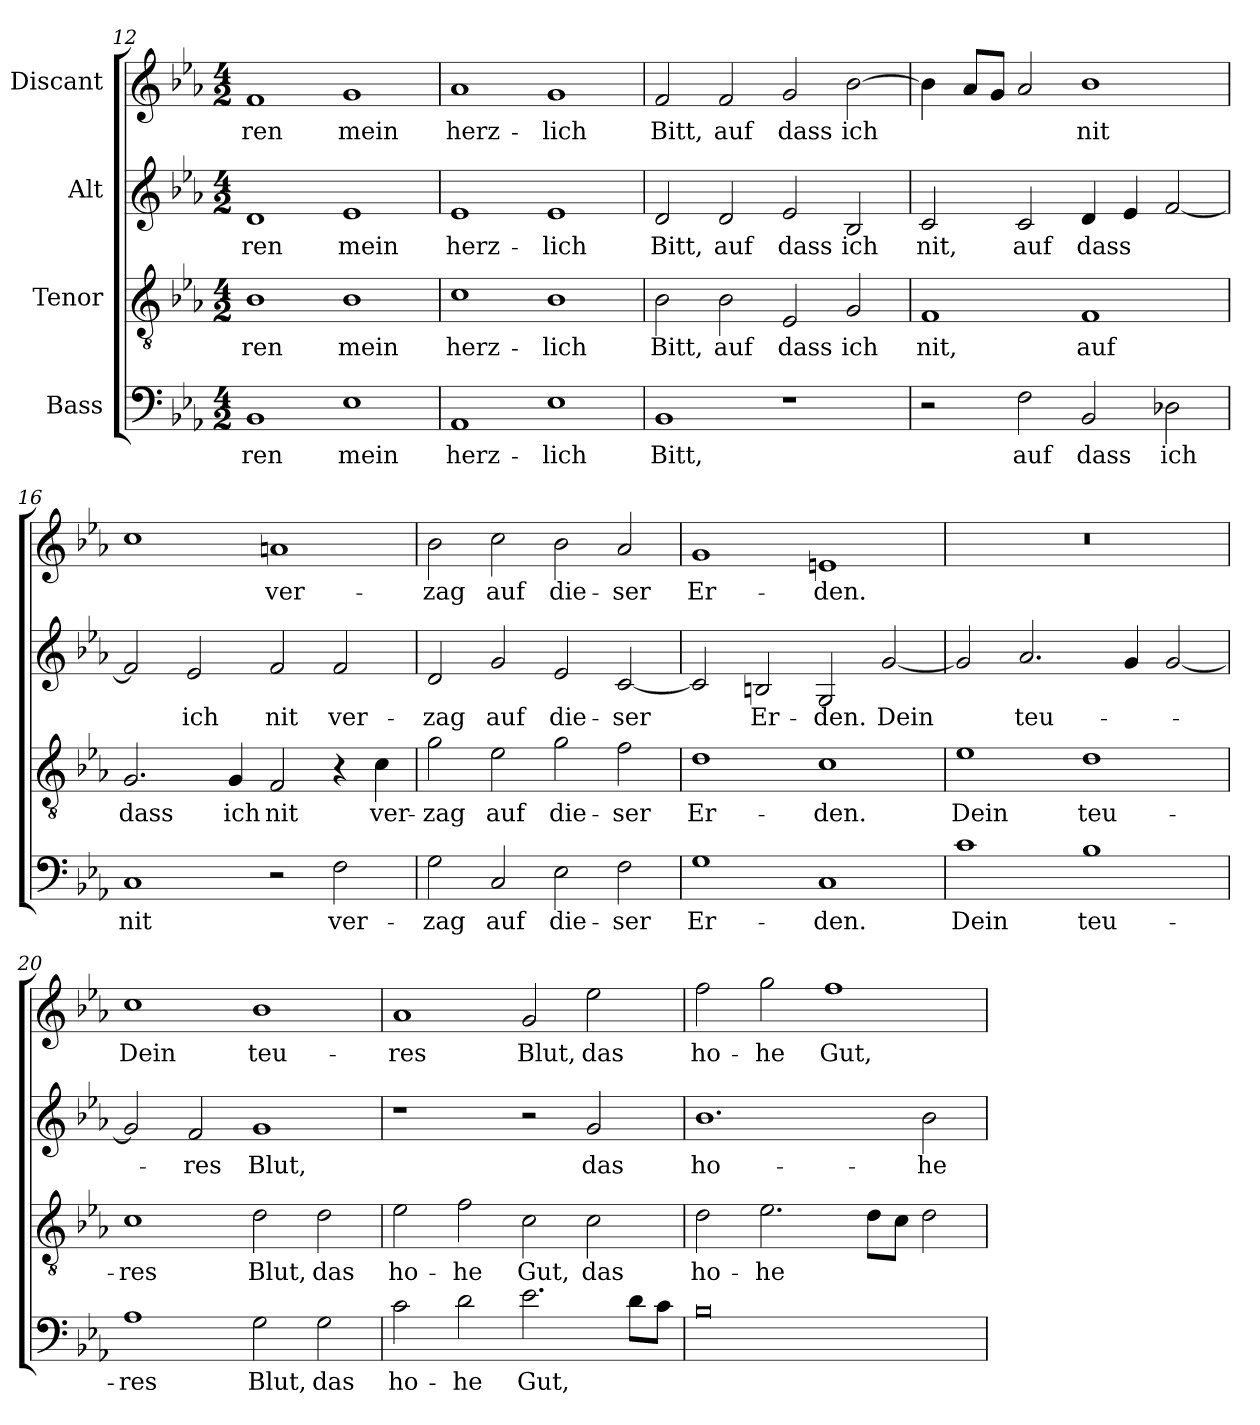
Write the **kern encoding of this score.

**kern	**text	**kern	**text	**kern	**text	**kern	**text
*part4	*part4	*part3	*part3	*part2	*part2	*part1	*part1
*staff4	*staff4	*staff3	*staff3	*staff2	*staff2	*staff1	*staff1
*I"Bass	*	*I"Tenor	*	*I"Alt	*	*I"Discant	*
*clefF4	*	*clefGv2	*	*clefG2	*	*clefG2	*
*k[b-e-a-]	*	*k[b-e-a-]	*	*k[b-e-a-]	*	*k[b-e-a-]	*
*M4/2	*	*M4/2	*	*M4/2	*	*M4/2	*
=12	=12	=12	=12	=12	=12	=12	=12
!	!LO:LY:b	!	!LO:LY:b	!	!LO:LY:b	!	!LO:LY:b
1BB-	-ren	1B-	-ren	1d	-ren	1f	-ren
!	!LO:LY:b	!	!LO:LY:b	!	!LO:LY:b	!	!LO:LY:b
1E-	mein	1B-	mein	1e-	mein	1g	mein
=13	=13	=13	=13	=13	=13	=13	=13
!	!LO:LY:b	!	!LO:LY:b	!	!LO:LY:b	!	!LO:LY:b
1AA-	herz-	1c	herz-	1e-	herz-	1a-	herz-
!	!LO:LY:b	!	!LO:LY:b	!	!LO:LY:b	!	!LO:LY:b
1E-	-lich	1B-	-lich	1e-	-lich	1g	-lich
!!LO:PB:g=z
=14	=14	=14	=14	=14	=14	=14	=14
!	!LO:LY:b	!	!LO:LY:b	!	!LO:LY:b	!	!LO:LY:b
1BB-	Bitt,	2B-\	Bitt,	2d/	Bitt,	2f/	Bitt,
!	!	!	!LO:LY:b	!	!LO:LY:b	!	!LO:LY:b
.	.	2B-\	auf	2d/	auf	2f/	auf
!	!	!	!LO:LY:b	!	!LO:LY:b	!	!LO:LY:b
1r	.	2E-/	dass	2e-/	dass	2g/	dass
!	!	!	!LO:LY:b	!	!LO:LY:b	!	!LO:LY:b
.	.	2G/	ich	2B-/	ich	[2b-\	ich
=15	=15	=15	=15	=15	=15	=15	=15
!	!	!	!LO:LY:b	!	!LO:LY:b	!	!
2r	.	1F	nit,	2c/	nit,	4b-\]	.
.	.	.	.	.	.	8a-/L	.
.	.	.	.	.	.	8g/J	.
!	!LO:LY:b	!	!	!	!LO:LY:b	!	!
2F\	auf	.	.	2c/	auf	2a-/	.
!	!LO:LY:b	!	!LO:LY:b	!	!LO:LY:b	!	!LO:LY:b
2BB-/	dass	1F	auf	4d/	dass	1b-	nit
.	.	.	.	4e-/	.	.	.
!	!LO:LY:b	!	!	!	!	!	!
2D-X\	ich	.	.	[2f/	.	.	.
=16	=16	=16	=16	=16	=16	=16	=16
!	!LO:LY:b	!	!LO:LY:b	!	!	!	!
1C	nit	2.G/	dass	2f/]	.	1cc	.
!	!	!	!	!	!LO:LY:b	!	!
.	.	.	.	2e-/	ich	.	.
!	!	!	!LO:LY:b	!	!	!	!
.	.	4G/	ich	.	.	.	.
!	!	!	!LO:LY:b	!	!LO:LY:b	!	!LO:LY:b
2r	.	2F/	nit	2f/	nit	1an	ver-
!	!LO:LY:b	!	!	!	!LO:LY:b	!	!
2F\	ver-	4r	.	2f/	ver-	.	.
!	!	!	!LO:LY:b	!	!	!	!
.	.	4c\	ver-	.	.	.	.
=17	=17	=17	=17	=17	=17	=17	=17
!	!LO:LY:b	!	!LO:LY:b	!	!LO:LY:b	!	!LO:LY:b
2G\	-zag	2g\	-zag	2d/	-zag	2b-\	-zag
!	!LO:LY:b	!	!LO:LY:b	!	!LO:LY:b	!	!LO:LY:b
2C/	auf	2e-\	auf	2g/	auf	2cc\	auf
!	!LO:LY:b	!	!LO:LY:b	!	!LO:LY:b	!	!LO:LY:b
2E-\	die-	2g\	die-	2e-/	die-	2b-\	die-
!	!LO:LY:b	!	!LO:LY:b	!	!LO:LY:b	!	!LO:LY:b
2F\	-ser	2f\	-ser	[2c/	-ser	2a-/	-ser
!!LO:LB:g=z
=18	=18	=18	=18	=18	=18	=18	=18
!	!LO:LY:b	!	!LO:LY:b	!	!	!	!LO:LY:b
1G	Er-	1d	Er-	2c/]	.	1g	Er-
!	!	!	!	!	!LO:LY:b	!	!
.	.	.	.	2Bn/	Er-	.	.
!	!LO:LY:b	!	!LO:LY:b	!	!LO:LY:b	!	!LO:LY:b
1C	-den.	1c	-den.	2G/	-den.	1en	-den.
!	!	!	!	!	!LO:LY:b	!	!
.	.	.	.	[2g/	Dein	.	.
=19	=19	=19	=19	=19	=19	=19	=19
!	!LO:LY:b	!	!LO:LY:b	!	!	!	!
1c	Dein	1e-	Dein	2g/]	.	0r	.
!	!	!	!	!	!LO:LY:b	!	!
.	.	.	.	2.a-/	teu-	.	.
!	!LO:LY:b	!	!LO:LY:b	!	!	!	!
1B-	teu-	1d	teu-	.	.	.	.
.	.	.	.	4g/	.	.	.
.	.	.	.	[2g/	.	.	.
=20	=20	=20	=20	=20	=20	=20	=20
!	!LO:LY:b	!	!LO:LY:b	!	!	!	!LO:LY:b
1A-	-res	1c	-res	2g/]	.	1cc	Dein
!	!	!	!	!	!LO:LY:b	!	!
.	.	.	.	2f/	-res	.	.
!	!LO:LY:b	!	!LO:LY:b	!	!LO:LY:b	!	!LO:LY:b
2G\	Blut,	2d\	Blut,	1g	Blut,	1b-	teu-
!	!LO:LY:b	!	!LO:LY:b	!	!	!	!
2G\	das	2d\	das	.	.	.	.
=21	=21	=21	=21	=21	=21	=21	=21
!	!LO:LY:b	!	!LO:LY:b	!	!	!	!LO:LY:b
2c\	ho-	2e-\	ho-	1r	.	1a-	-res
!	!LO:LY:b	!	!LO:LY:b	!	!	!	!
2d\	-he	2f\	-he	.	.	.	.
!	!LO:LY:b	!	!LO:LY:b	!	!	!	!LO:LY:b
2.e-\	Gut,	2c\	Gut,	2r	.	2g/	Blut,
!	!	!	!LO:LY:b	!	!LO:LY:b	!	!LO:LY:b
.	.	2c\	das	2g/	das	2ee-\	das
8d\L	.	.	.	.	.	.	.
8c\J	.	.	.	.	.	.	.
!!LO:LB:g=z
=22	=22	=22	=22	=22	=22	=22	=22
!	!	!	!LO:LY:b	!	!LO:LY:b	!	!LO:LY:b
0B-	.	2d\	ho-	1.b-	ho-	2ff\	ho-
!	!	!	!LO:LY:b	!	!	!	!LO:LY:b
.	.	2.e-\	-he	.	.	2gg\	-he
!	!	!	!	!	!	!	!LO:LY:b
.	.	.	.	.	.	1ff	Gut,
.	.	8d\L	.	.	.	.	.
.	.	8c\J	.	.	.	.	.
!	!	!	!	!	!LO:LY:b	!	!
.	.	2d\	.	2b-\	-he	.	.
=	=	=	=	=	=	=	=
*-	*-	*-	*-	*-	*-	*-	*-
